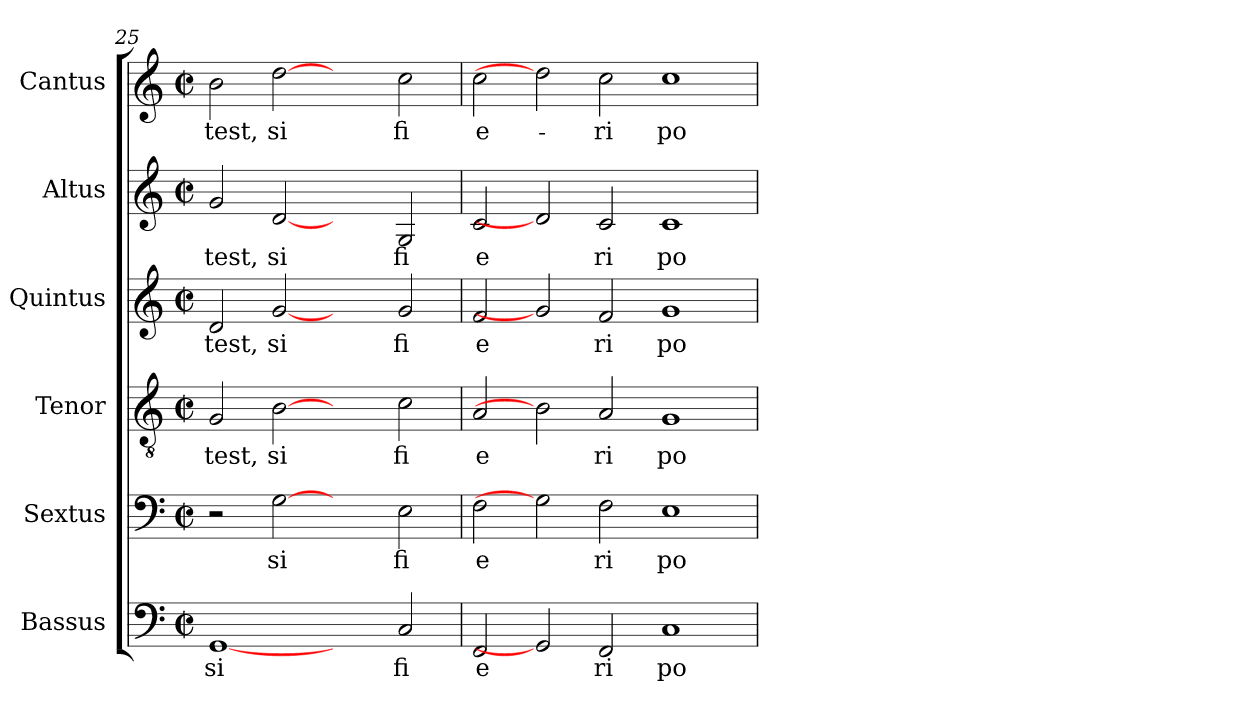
**kern	**text	**kern	**text	**kern	**text	**kern	**text	**kern	**text	**kern	**text
*part6	*part6	*part5	*part5	*part4	*part4	*part3	*part3	*part2	*part2	*part1	*part1
*staff6	*staff6	*staff5	*staff5	*staff4	*staff4	*staff3	*staff3	*staff2	*staff2	*staff1	*staff1
*I"Bassus	*	*I"Sextus	*	*I"Tenor	*	*I"Quintus	*	*I"Altus	*	*I"Cantus	*
*clefF4	*	*clefF4	*	*clefGv2	*	*clefG2	*	*clefG2	*	*clefG2	*
*k[]	*	*k[]	*	*k[]	*	*k[]	*	*k[]	*	*k[]	*
*C:	*	*C:	*	*C:	*	*C:	*	*C:	*	*C:	*
*M2/2	*	*M2/2	*	*M2/2	*	*M2/2	*	*M2/2	*	*M2/2	*
*met(c|)	*	*met(c|)	*	*met(c|)	*	*met(c|)	*	*met(c|)	*	*met(c|)	*
=25	=25	=25	=25	=25	=25	=25	=25	=25	=25	=25	=25
!	!LO:LY:b:cj	!	!	!	!LO:LY:b:cj	!	!LO:LY:b:cj	!	!LO:LY:b:cj	!	!LO:LY:b:cj
[1GG	si	2r	.	2G/	test,	2d/	test,	2g/	test,	2b\	test,
!	!	!	!LO:LY:b:cj	!	!LO:LY:b:cj	!	!LO:LY:b:cj	!	!LO:LY:b:cj	!	!LO:LY:b:cj
.	.	[2G	si	[2B	si	[2g	si	[2d	si	[2dd	si
2ryy	.	2ryy	.	2ryy	.	2ryy	.	2ryy	.	2ryy	.
!	!LO:LY:b:cj	!	!LO:LY:b:cj	!	!LO:LY:b:cj	!	!LO:LY:b:cj	!	!LO:LY:b:cj	!	!LO:LY:b:cj
2C/	fi	2E\	fi	2c\	fi	2g/	fi	2G/	fi	2cc\	fi
!!LO:PB:g=z
=26	=26	=26	=26	=26	=26	=26	=26	=26	=26	=26	=26
!	!LO:LY:b:cj	!	!LO:LY:b:cj	!	!LO:LY:b:cj	!	!LO:LY:b:cj	!	!LO:LY:b:cj	!	!LO:LY:b:cj
2FF/	e	2F\	e	2A/	e	2f/	e	2c/	e	2cc\	e-
2GG]	.	2G]	.	2B]	.	2g]	.	2d]	.	2dd]	.
!	!LO:LY:b:cj	!	!LO:LY:b:cj	!	!LO:LY:b:cj	!	!LO:LY:b:cj	!	!LO:LY:b:cj	!	!LO:LY:b:cj
2FF/	ri	2F\	ri	2A/	ri	2f/	ri	2c/	ri	2cc\	-ri
!	!LO:LY:b:cj	!	!LO:LY:b:cj	!	!LO:LY:b:cj	!	!LO:LY:b:cj	!	!LO:LY:b:cj	!	!LO:LY:b:cj
1C	po	1E	po	1G	po	1g	po	1c	po	1cc	po-
=	=	=	=	=	=	=	=	=	=	=	=
*-	*-	*-	*-	*-	*-	*-	*-	*-	*-	*-	*-
